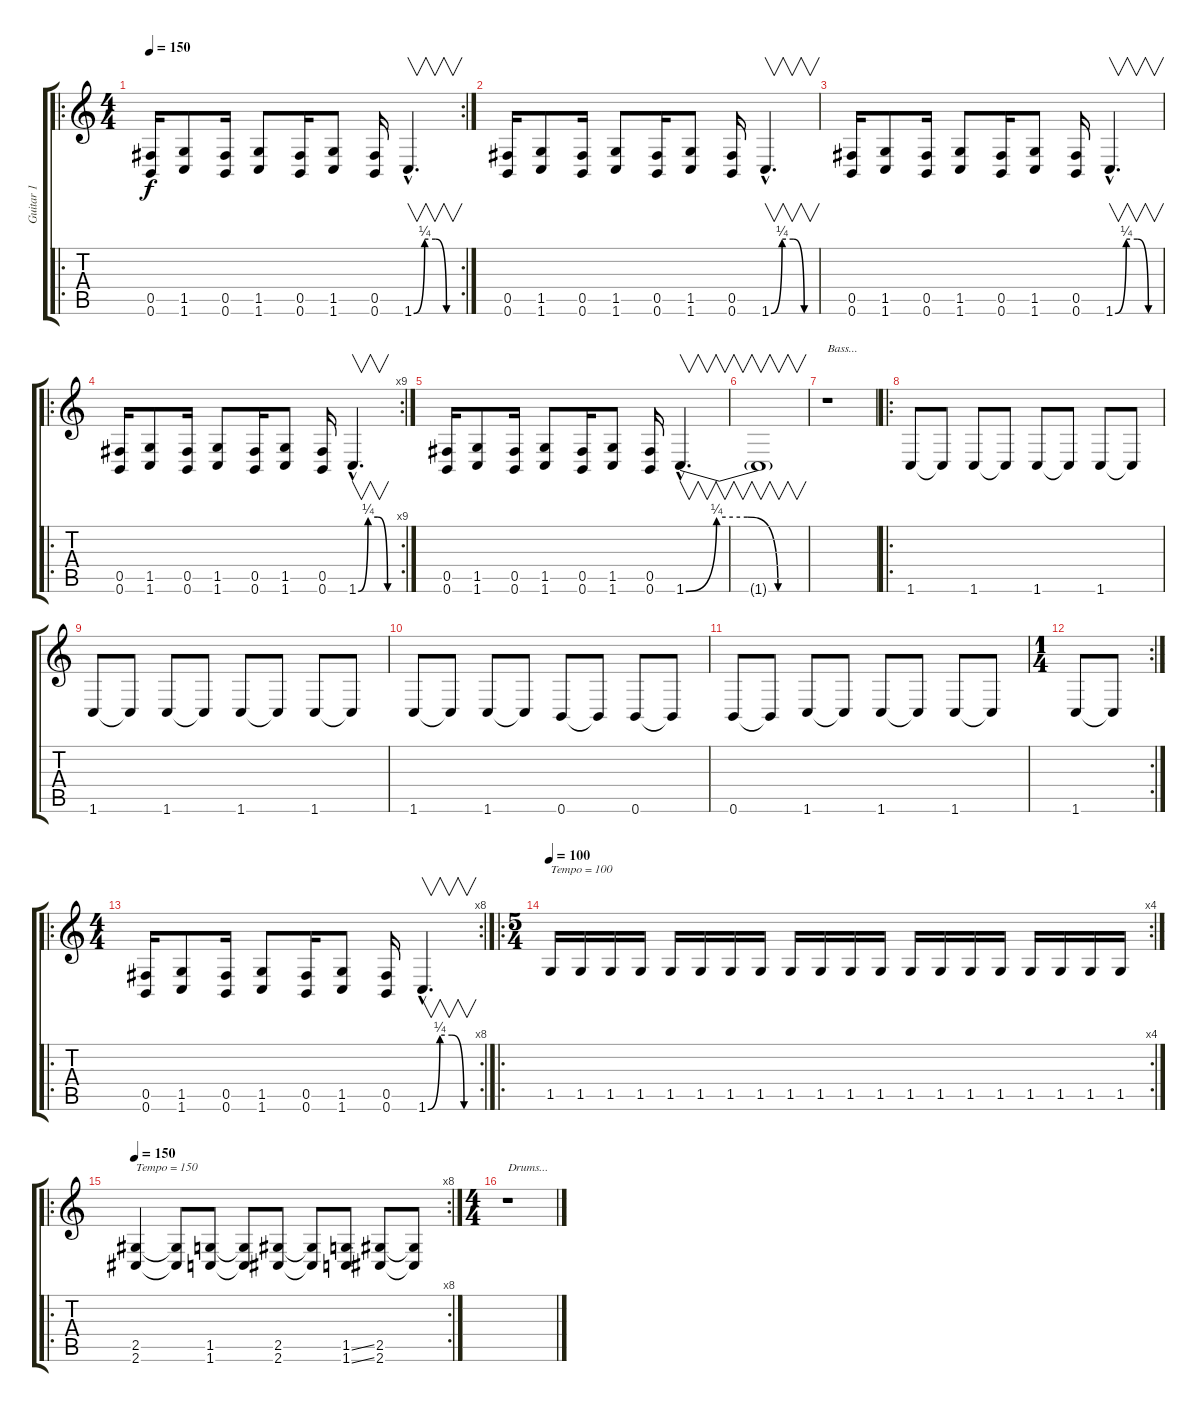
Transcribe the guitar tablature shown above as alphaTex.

\track ("Guitar 1" "Guitar 1") {instrument distortionguitar}
\staff {score tabs}
\tuning (Db4 Ab3 E3 B2 Gb2 B1) {hide}
\ro
\rc 2
\ts (4 4)
\tempo 150
\clef g2
\ks c
(0.5 0.6).16{dy f instrument distortionguitar} (1.5 1.6).8 (0.5 0.6).16 (1.5 1.6).8 (0.5 0.6).16 (1.5 1.6).8 (0.5 0.6).16 1.6{be (custom 0 0 15 1 30 1 45 0 60 0) hac}.4{v d} |
(0.5 0.6).16 (1.5 1.6).8 (0.5 0.6).16 (1.5 1.6).8 (0.5 0.6).16 (1.5 1.6).8 (0.5 0.6).16 1.6{be (custom 0 0 15 1 30 1 45 0 60 0) hac}.4{v d} |
(0.5 0.6).16 (1.5 1.6).8 (0.5 0.6).16 (1.5 1.6).8 (0.5 0.6).16 (1.5 1.6).8 (0.5 0.6).16 1.6{be (custom 0 0 15 1 30 1 45 0 60 0) hac}.4{v d} |
\ro
\rc 9
(0.5 0.6).16 (1.5 1.6).8 (0.5 0.6).16 (1.5 1.6).8 (0.5 0.6).16 (1.5 1.6).8 (0.5 0.6).16 1.6{be (custom 0 0 15 1 30 1 45 0 60 0) hac}.4{v d} |
(0.5 0.6).16 (1.5 1.6).8 (0.5 0.6).16 (1.5 1.6).8 (0.5 0.6).16 (1.5 1.6).8 (0.5 0.6).16 1.6{be (custom 0 0 15 1 30 1 45 0 60 0) hac}.4{v d} |
1.6{t}.1{v} |
r.1{txt "Bass..."} |
\ro
1.6.8 1.6{t}.8 1.6.8 1.6{t}.8 1.6.8 1.6{t}.8 1.6.8 1.6{t}.8 |
1.6.8 1.6{t}.8 1.6.8 1.6{t}.8 1.6.8 1.6{t}.8 1.6.8 1.6{t}.8 |
1.6.8 1.6{t}.8 1.6.8 1.6{t}.8 0.6.8 0.6{t}.8 0.6.8 0.6{t}.8 |
0.6.8 0.6{t}.8 1.6.8 1.6{t}.8 1.6.8 1.6{t}.8 1.6.8 1.6{t}.8 |
\rc 2
\ts (1 4)
1.6.8 1.6{t}.8 |
\ro
\rc 8
\ts (4 4)
(0.5 0.6).16 (1.5 1.6).8 (0.5 0.6).16 (1.5 1.6).8 (0.5 0.6).16 (1.5 1.6).8 (0.5 0.6).16 1.6{be (custom 0 0 15 1 30 1 45 0 60 0) hac}.4{v d} |
\ro
\rc 4
\ts (5 4)
\tempo 100
1.5.16{txt "Tempo = 100"} 1.5.16 1.5.16 1.5.16 1.5.16 1.5.16 1.5.16 1.5.16 1.5.16 1.5.16 1.5.16 1.5.16 1.5.16 1.5.16 1.5.16 1.5.16 1.5.16 1.5.16 1.5.16 1.5.16 |
\ro
\rc 8
\tempo 150
(2.5 2.6).4{txt "Tempo = 150"} (2.5{t} 2.6{t}).8 (1.5 1.6).8 (1.5{t} 1.6{t}).8 (2.5 2.6).8 (2.5{t} 2.6{t}).8 (1.5{ss} 1.6{ss}).8 (2.5 2.6).8 (2.5{t} 2.6{t}).8 |
\ts (4 4)
r.1{txt "Drums..."}
